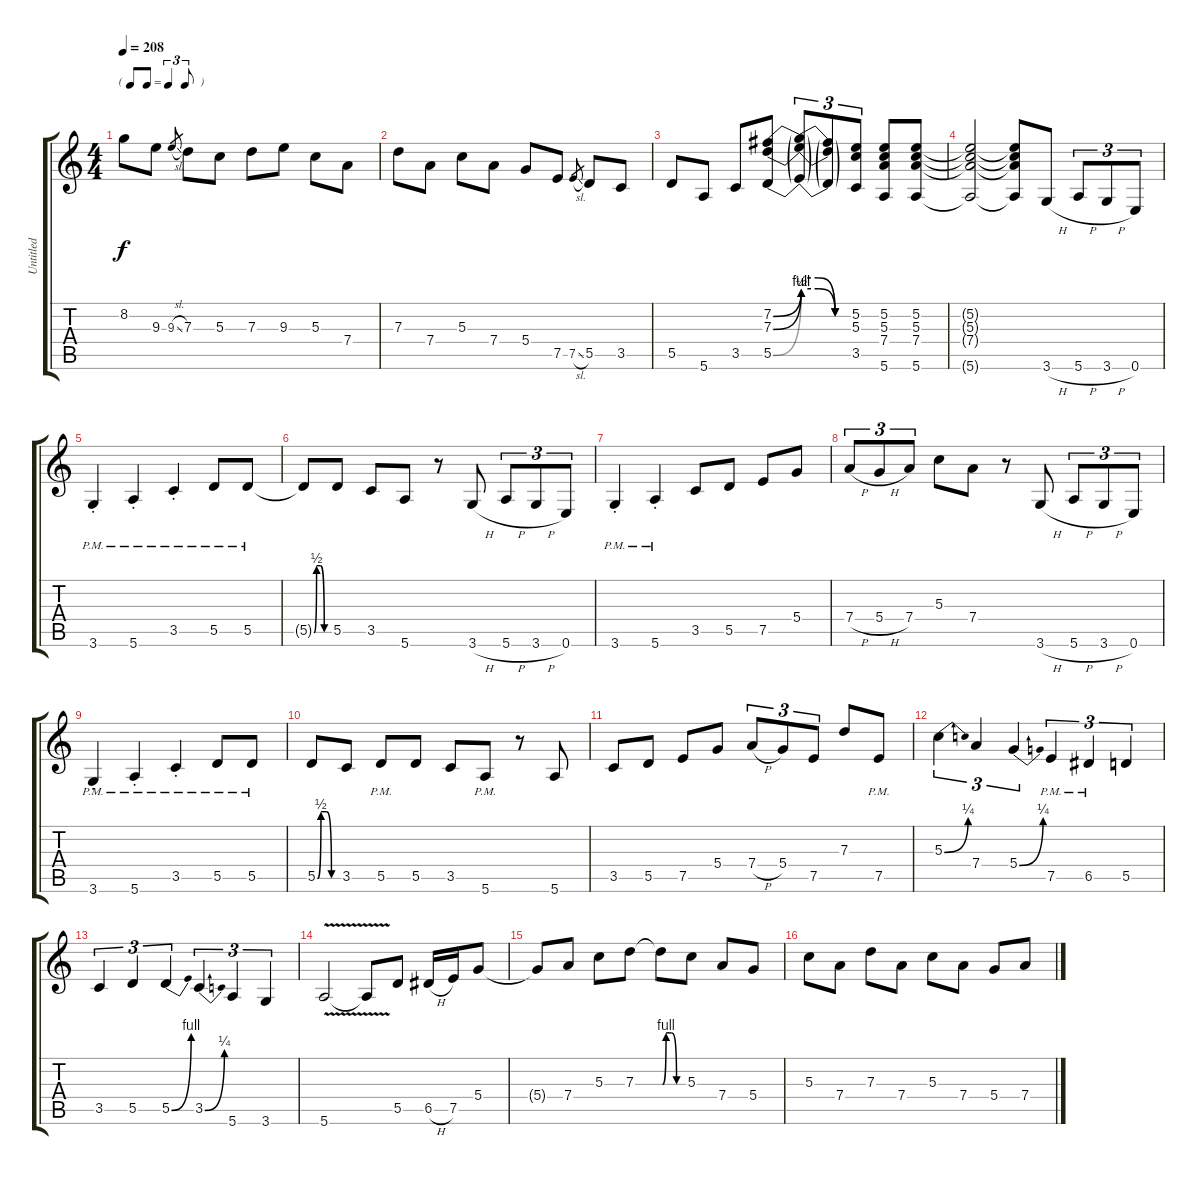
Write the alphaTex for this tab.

\track ("Untitled" "Untitled") {instrument overdrivenguitar}
\staff {score tabs}
\tuning (E4 B3 G3 D3 A2 E2) {hide}
\ts (4 4)
\tf triplet8th
\tempo 208
\clef g2
\ks c
8.2.8{dy f} 9.3.8 9.3{sl}.8{gr} 7.3.8 5.3.8 7.3.8 9.3.8 5.3.8 7.4.8 |
7.3.8 7.4.8 5.3.8 7.4.8 5.4.8 7.5.8 7.5{sl}.8{gr} 5.5.8 3.5.8 |
5.5.8 5.6.8 3.5.8 (7.2{be (bend 0 0 60 2)} 7.3{be (bend 0 0 60 4)} 5.5{be (bend 0 0 60 4)}).8 (7.2{be (custom 0 2 20 2 40 0 60 0) t} 7.3{be (custom 0 4 20 4 40 0 60 0) t} 5.5{be (custom 0 4 20 4 40 0 60 0) t}).8{tu (3 2)} (7.2{t} 7.3{t} 5.5{t}).8{tu (3 2)} (5.2 5.3 3.5).8{tu (3 2)} (5.2 5.3 7.4 5.6).8 (5.2 5.3 7.4 5.6).8 |
(5.2{t} 5.3{t} 7.4{t} 5.6{t}).2 (5.2{t} 5.3{t} 7.4{t} 5.6{t}).8 3.6{h}.8 5.6{h}.8{tu (3 2)} 3.6{h}.8{tu (3 2)} 0.6.8{tu (3 2)} |
3.6{pm st}.4 5.6{pm st}.4 3.5{pm st}.4 5.5{pm}.8 5.5{pm}.8 |
5.5{be (custom 0 0 10 2 25 2 40 0 60 0) t}.8 5.5.8 3.5.8 5.6.8 r.8 3.6{h}.8 5.6{h}.8{tu (3 2)} 3.6{h}.8{tu (3 2)} 0.6.8{tu (3 2)} |
3.6{pm st}.4 5.6{pm st}.4 3.5.8 5.5.8 7.5.8 5.4.8 |
7.4{h}.8{tu (3 2)} 5.4{h}.8{tu (3 2)} 7.4.8{tu (3 2)} 5.3.8 7.4.8 r.8 3.6{h}.8 5.6{h}.8{tu (3 2)} 3.6{h}.8{tu (3 2)} 0.6.8{tu (3 2)} |
3.6{pm st}.4 5.6{pm st}.4 3.5{pm st}.4 5.5{pm}.8 5.5{pm}.8 |
5.5{be (custom 0 0 10 2 25 2 40 0 60 0)}.8 3.5.8 5.5{pm}.8 5.5.8 3.5.8 5.6{pm}.8 r.8 5.6.8 |
3.5.8 5.5.8 7.5.8 5.4.8 7.4{h}.8{tu (3 2)} 5.4.8{tu (3 2)} 7.5.8{tu (3 2)} 7.3.8 7.5{pm}.8 |
5.3{be (bend 0 0 60 1)}.4{tu (3 2)} 7.4.4{tu (3 2)} 5.4{be (bend 0 0 60 1)}.4{tu (3 2)} 7.5{pm}.4{tu (3 2)} 6.5{pm}.4{tu (3 2)} 5.5.4{tu (3 2)} |
3.5.4{tu (3 2)} 5.5.4{tu (3 2)} 5.5{be (bend 0 0 60 4)}.4{tu (3 2)} 3.5{be (bend 0 0 60 1)}.4{tu (3 2)} 5.6.4{tu (3 2)} 3.6.4{tu (3 2)} |
5.6{v}.2 5.6{t}.8 5.5.8 6.5{h}.16 7.5.16 5.4.8 |
5.4{t}.8 7.4.8 5.3.8 7.3.8 7.3{be (custom 0 0 10 4 25 4 40 0 60 0) t}.8 5.3.8 7.4.8 5.4.8 |
5.3.8 7.4.8 7.3.8 7.4.8 5.3.8 7.4.8 5.4.8 7.4.8
